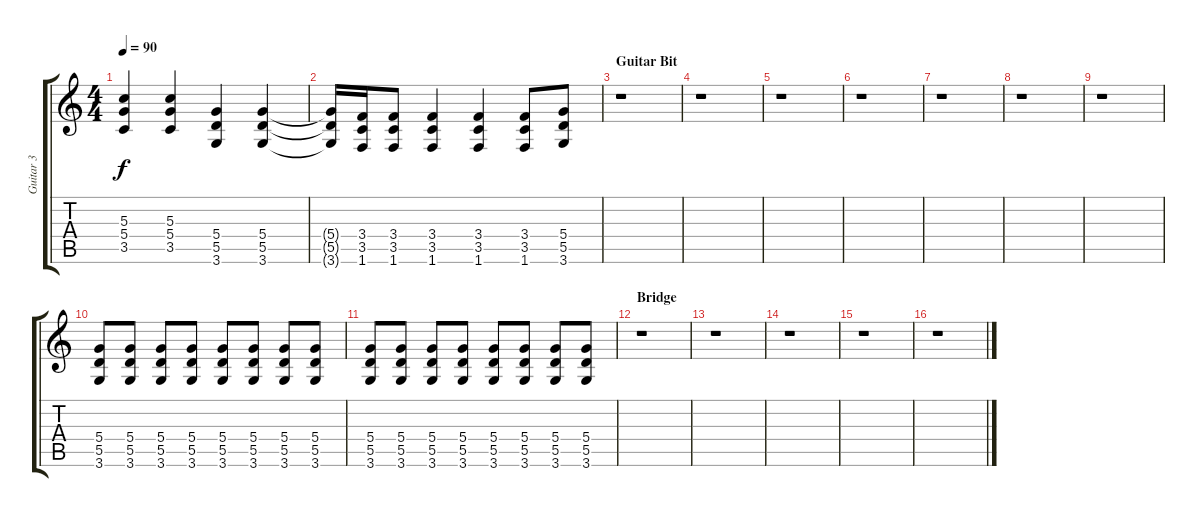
\track ("Guitar 3" "Guitar 3") {instrument distortionguitar}
\staff {score tabs}
\tuning (E4 B3 G3 D3 A2 E2) {hide}
\ts (4 4)
\tempo 90
\clef g2
\ks c
(5.3 5.4 3.5).4{dy f} (5.3 5.4 3.5).4 (5.4 5.5 3.6).4 (5.4 5.5 3.6).4 |
(5.4{t} 5.5{t} 3.6{t}).16 (3.4 3.5 1.6).16 (3.4 3.5 1.6).8 (3.4 3.5 1.6).4 (3.4 3.5 1.6).4 (3.4 3.5 1.6).8 (5.4 5.5 3.6).8 |
\section ("" "Guitar Bit")
r.1 |
r.1 |
r.1 |
r.1 |
r.1 |
r.1 |
r.1 |
(5.4 5.5 3.6).8 (5.4 5.5 3.6).8 (5.4 5.5 3.6).8 (5.4 5.5 3.6).8 (5.4 5.5 3.6).8 (5.4 5.5 3.6).8 (5.4 5.5 3.6).8 (5.4 5.5 3.6).8 |
(5.4 5.5 3.6).8 (5.4 5.5 3.6).8 (5.4 5.5 3.6).8 (5.4 5.5 3.6).8 (5.4 5.5 3.6).8 (5.4 5.5 3.6).8 (5.4 5.5 3.6).8 (5.4 5.5 3.6).8 |
\section ("" "Bridge")
r.1 |
r.1 |
r.1 |
r.1 |
r.1
